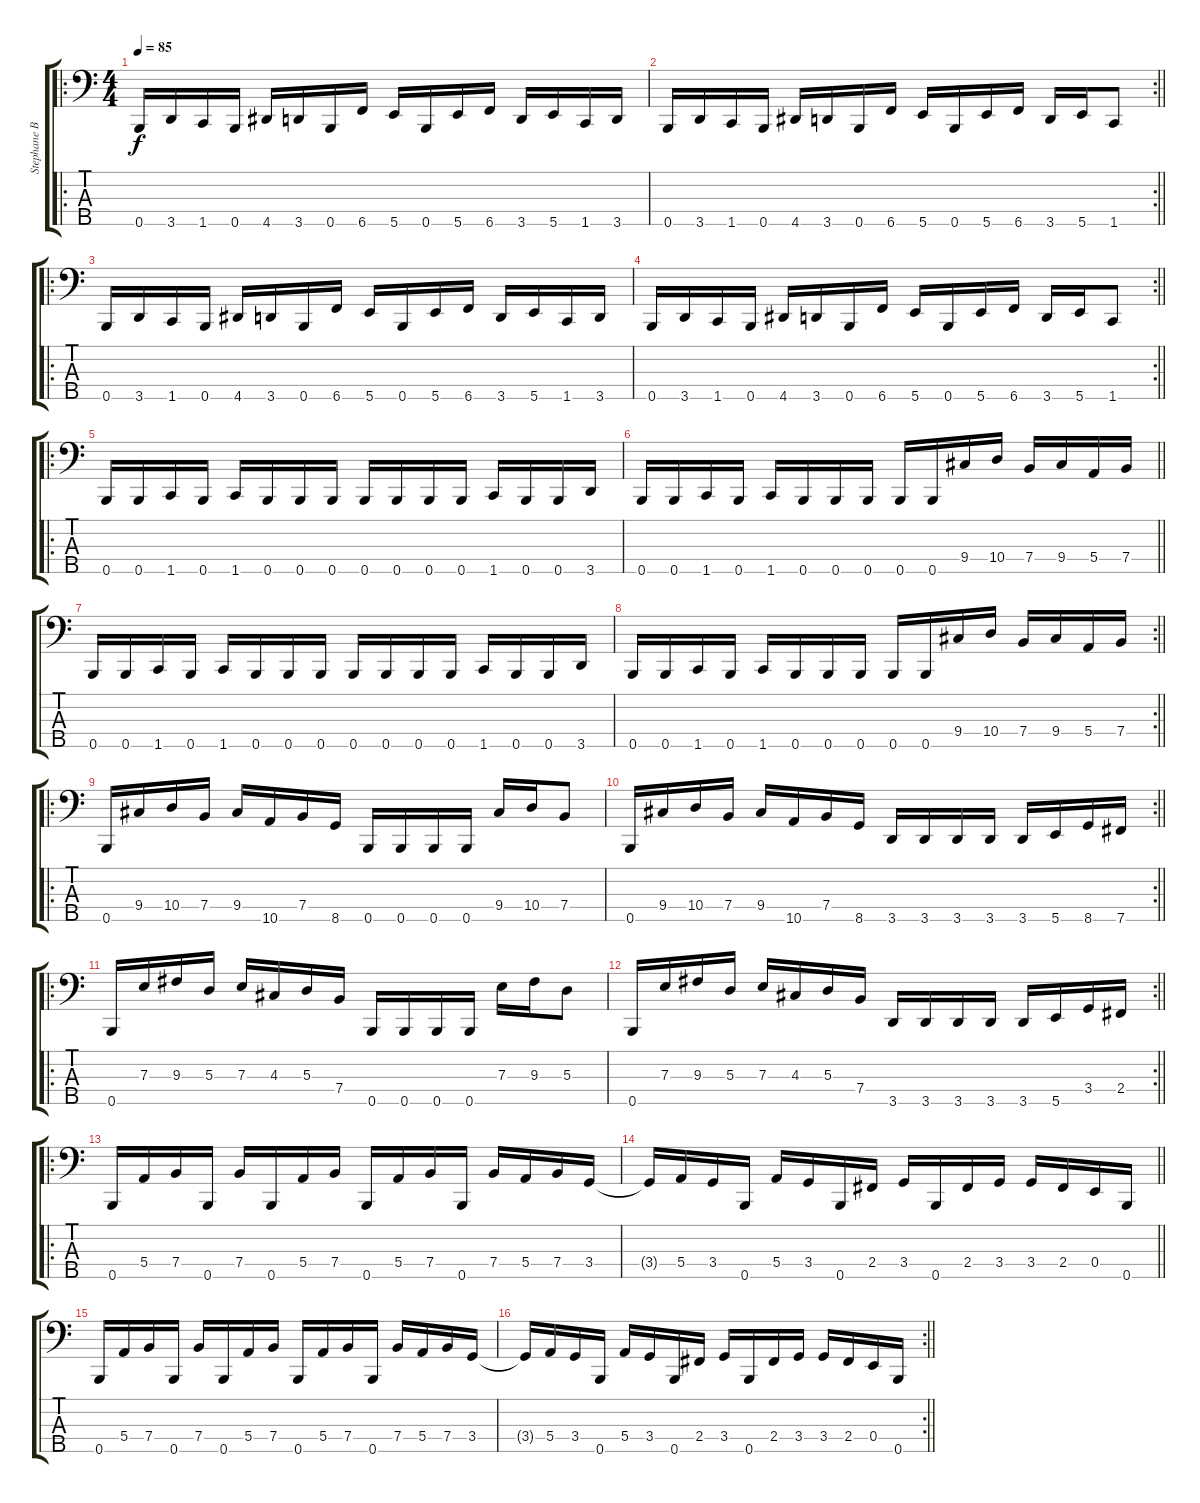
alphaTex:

\track ("Stephane Barbe" "Stephane B") {instrument electricbassfinger}
\staff {score tabs}
\tuning (G2 D2 A1 E1 B0) {hide}
\ro
\ts (4 4)
\tempo 85
\clef f4
\ks c
0.5.16{dy f} 3.5.16 1.5.16 0.5.16 4.5.16 3.5.16 0.5.16 6.5.16 5.5.16 0.5.16 5.5.16 6.5.16 3.5.16 5.5.16 1.5.16 3.5.16 |
\rc 2
\barLineRight lightlight
0.5.16 3.5.16 1.5.16 0.5.16 4.5.16 3.5.16 0.5.16 6.5.16 5.5.16 0.5.16 5.5.16 6.5.16 3.5.16 5.5.16 1.5.8 |
\ro
0.5.16 3.5.16 1.5.16 0.5.16 4.5.16 3.5.16 0.5.16 6.5.16 5.5.16 0.5.16 5.5.16 6.5.16 3.5.16 5.5.16 1.5.16 3.5.16 |
\rc 2
\barLineRight lightlight
0.5.16 3.5.16 1.5.16 0.5.16 4.5.16 3.5.16 0.5.16 6.5.16 5.5.16 0.5.16 5.5.16 6.5.16 3.5.16 5.5.16 1.5.8 |
\ro
0.5.16 0.5.16 1.5.16 0.5.16 1.5.16 0.5.16 0.5.16 0.5.16 0.5.16 0.5.16 0.5.16 0.5.16 1.5.16 0.5.16 0.5.16 3.5.16 |
\barLineRight lightlight
0.5.16 0.5.16 1.5.16 0.5.16 1.5.16 0.5.16 0.5.16 0.5.16 0.5.16 0.5.16 9.4.16 10.4.16 7.4.16 9.4.16 5.4.16 7.4.16 |
0.5.16 0.5.16 1.5.16 0.5.16 1.5.16 0.5.16 0.5.16 0.5.16 0.5.16 0.5.16 0.5.16 0.5.16 1.5.16 0.5.16 0.5.16 3.5.16 |
\rc 2
\barLineRight lightlight
0.5.16 0.5.16 1.5.16 0.5.16 1.5.16 0.5.16 0.5.16 0.5.16 0.5.16 0.5.16 9.4.16 10.4.16 7.4.16 9.4.16 5.4.16 7.4.16 |
\ro
0.5.16 9.4.16 10.4.16 7.4.16 9.4.16 10.5.16 7.4.16 8.5.16 0.5.16 0.5.16 0.5.16 0.5.16 9.4.16 10.4.16 7.4.8 |
\rc 2
\barLineRight lightlight
0.5.16 9.4.16 10.4.16 7.4.16 9.4.16 10.5.16 7.4.16 8.5.16 3.5.16 3.5.16 3.5.16 3.5.16 3.5.16 5.5.16 8.5.16 7.5.16 |
\ro
0.5.16 7.3.16 9.3.16 5.3.16 7.3.16 4.3.16 5.3.16 7.4.16 0.5.16 0.5.16 0.5.16 0.5.16 7.3.16 9.3.16 5.3.8 |
\rc 2
\barLineRight lightlight
0.5.16 7.3.16 9.3.16 5.3.16 7.3.16 4.3.16 5.3.16 7.4.16 3.5.16 3.5.16 3.5.16 3.5.16 3.5.16 5.5.16 3.4.16 2.4.16 |
\ro
0.5.16 5.4.16 7.4.16 0.5.16 7.4.16 0.5.16 5.4.16 7.4.16 0.5.16 5.4.16 7.4.16 0.5.16 7.4.16 5.4.16 7.4.16 3.4.16 |
\barLineRight lightlight
3.4{t}.16 5.4.16 3.4.16 0.5.16 5.4.16 3.4.16 0.5.16 2.4.16 3.4.16 0.5.16 2.4.16 3.4.16 3.4.16 2.4.16 0.4.16 0.5.16 |
0.5.16 5.4.16 7.4.16 0.5.16 7.4.16 0.5.16 5.4.16 7.4.16 0.5.16 5.4.16 7.4.16 0.5.16 7.4.16 5.4.16 7.4.16 3.4.16 |
\rc 2
\barLineRight lightlight
3.4{t}.16 5.4.16 3.4.16 0.5.16 5.4.16 3.4.16 0.5.16 2.4.16 3.4.16 0.5.16 2.4.16 3.4.16 3.4.16 2.4.16 0.4.16 0.5.16
